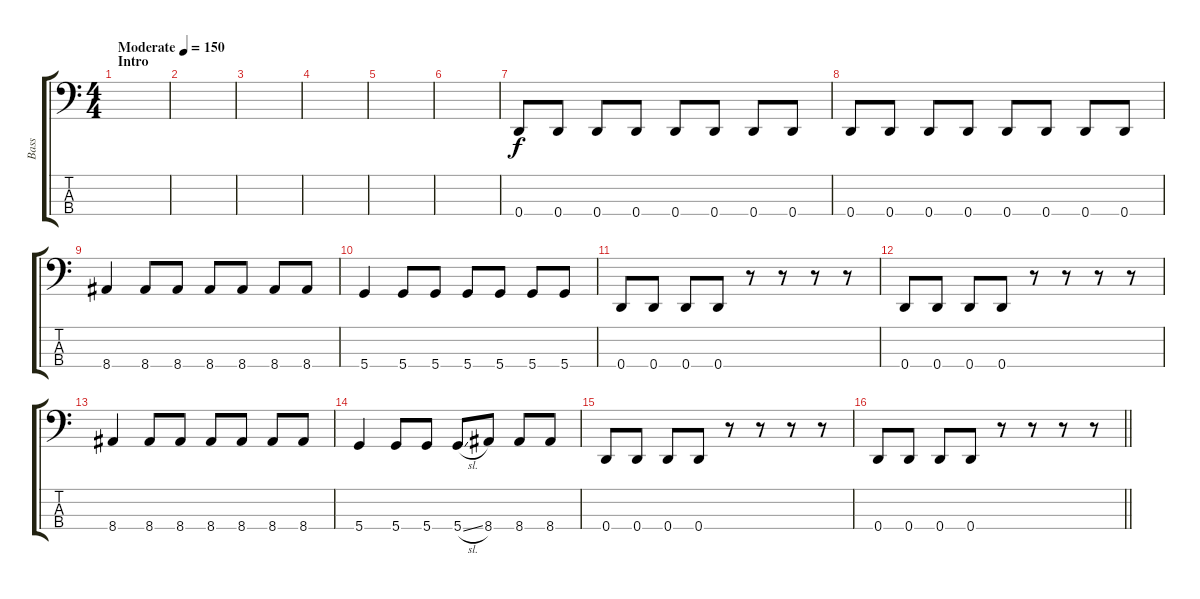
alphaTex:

\track ("Bass" "Bass") {instrument electricbassfinger}
\staff {score tabs}
\tuning (G2 D2 A1 D1) {hide}
\ts (4 4)
\section ("" "Intro")
\tempo (150 "Moderate")
\clef f4
\ks c
|
|
|
|
|
|
0.4.8{volume 13} 0.4.8 0.4.8 0.4.8 0.4.8 0.4.8 0.4.8 0.4.8 |
0.4.8 0.4.8 0.4.8 0.4.8 0.4.8 0.4.8 0.4.8 0.4.8 |
8.4.4 8.4.8 8.4.8 8.4.8 8.4.8 8.4.8 8.4.8 |
5.4.4 5.4.8 5.4.8 5.4.8 5.4.8 5.4.8 5.4.8 |
0.4.8 0.4.8 0.4.8 0.4.8 r.8 r.8 r.8 r.8 |
0.4.8 0.4.8 0.4.8 0.4.8 r.8 r.8 r.8 r.8 |
8.4.4 8.4.8 8.4.8 8.4.8 8.4.8 8.4.8 8.4.8 |
5.4.4 5.4.8 5.4.8 5.4{sl}.8 8.4.8 8.4.8 8.4.8 |
0.4.8 0.4.8 0.4.8 0.4.8 r.8 r.8 r.8 r.8 |
\barLineRight lightlight
0.4.8 0.4.8 0.4.8 0.4.8 r.8 r.8 r.8 r.8
